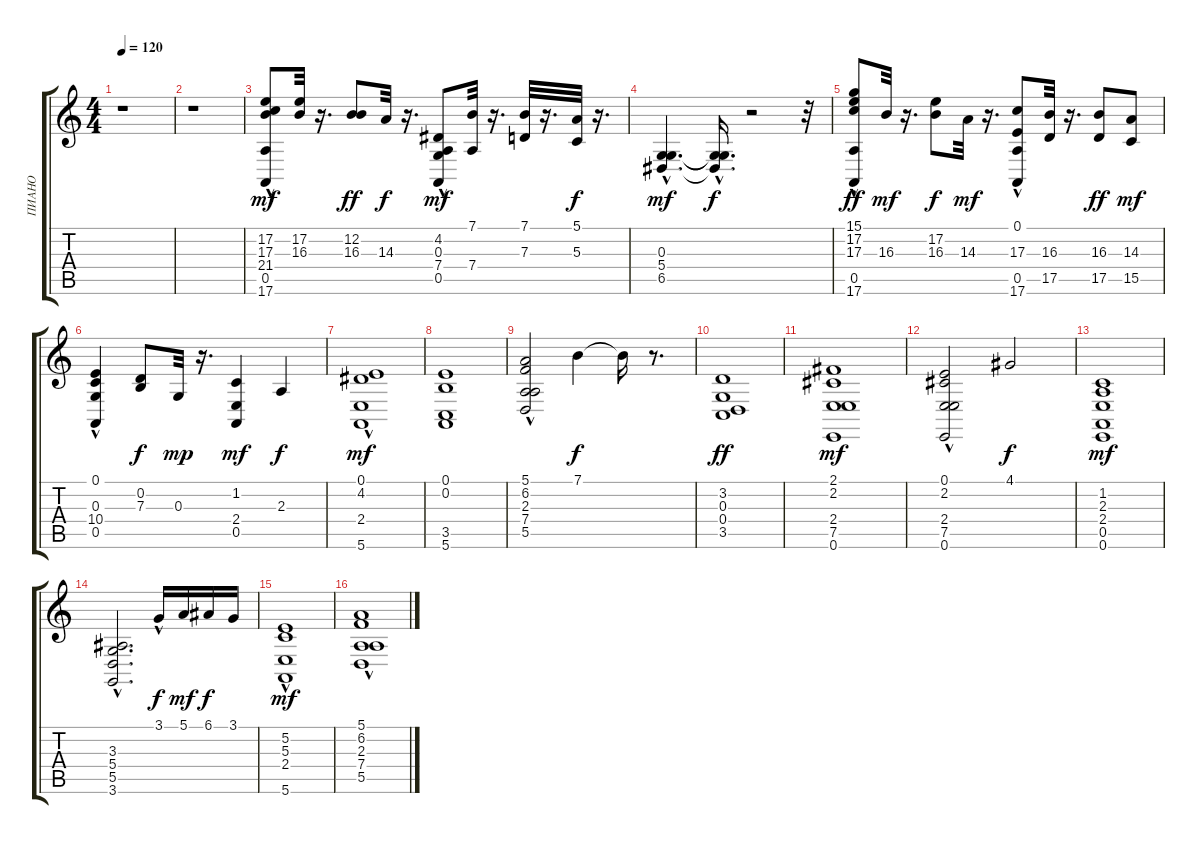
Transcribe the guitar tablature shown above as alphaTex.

\track ("ПИАНО" "ПИАНО") {instrument acousticgrandpiano}
\staff {score tabs}
\tuning (E4 B3 G3 D3 A2 E2) {hide}
\ts (4 4)
\tempo 120
\clef g2
\ks c
r.1{dy mf instrument acousticgrandpiano} |
r.1 |
(17.2{hac} 17.3 21.4 0.5{hac} 17.6).8 (17.2 16.3).32 r.16{d} (12.2 16.3).8{dy ff} 14.3.32{dy f} r.16{d} (4.2 0.3{hac} 7.4{hac} 0.5).8{dy mf} (7.1 7.4).32 r.16{d} (7.1 7.3).32 r.16{d} (5.1 5.3).32{dy f} r.16{d} |
(0.3{hac} 5.4{hac} 6.5{hac}).4{d dy mf} (0.3{hac t} 5.4{hac t} 6.5{t}).16{d dy f} r.2 r.32 |
(15.1 17.2 17.3 0.5{hac} 17.6{hac}).8{dy ff} 16.3.32{dy mf} r.16{d} (17.2 16.3).8{dy f} 14.3.32{dy mf} r.16{d} (0.1{hac} 17.3 0.5 17.6).8 (16.3 17.5).32 r.16{d} (16.3 17.5).8{dy ff} (14.3 15.5).8{dy mf} |
(0.1 0.3{hac} 10.4 0.5).4 (0.2 7.3).8{dy f} 0.3.32{dy mp} r.16{d} (1.2 2.4 0.5).4{dy mf} 2.3.4{dy f} |
(0.1{hac} 4.2 2.4{hac} 5.6{hac}).1{dy mf} |
(0.1 0.2 3.5 5.6).1 |
(5.1 6.2{hac} 2.3{hac} 7.4{hac} 5.5{hac}).2 7.1.4{dy f} 7.1{t}.16 r.8{d} |
(3.2 0.3 0.4 3.5).1{dy ff} |
(2.1 2.2 2.4 7.5 0.6).1{dy mf} |
(0.1 2.2 2.4{hac} 7.5{hac} 0.6).2 4.1.2{dy f} |
(1.2 2.3 2.4 0.5 0.6).1{dy mf} |
(3.3{hac} 5.4{hac} 5.5 3.6).2{d} 3.1{hac}.16{dy f} 5.1.16{dy mf} 6.1.16{dy f} 3.1.16 |
(5.2 5.3 2.4 5.6{hac}).1{dy mf} |
(5.1 6.2{hac} 2.3{hac} 7.4{hac} 5.5{hac}).1
